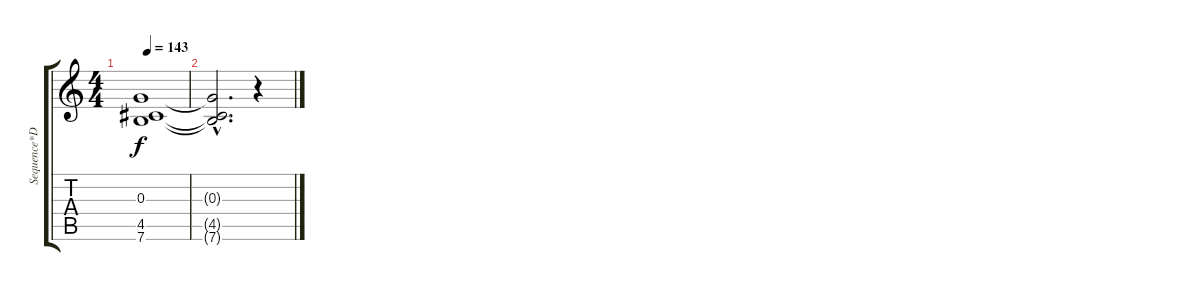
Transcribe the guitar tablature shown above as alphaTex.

\track ("Sequence*Demixed 04" "Sequence*D") {instrument electricguitarmuted}
\staff {score tabs}
\tuning (E4 B3 G3 D3 A2 E2) {hide}
\ts (4 4)
\tempo 143
\clef g2
\ks c
(0.3{t} 4.5{t} 7.6{t}).1{dy f} |
(0.3{hac t} 4.5{t} 7.6{t}).2{d} r.4
